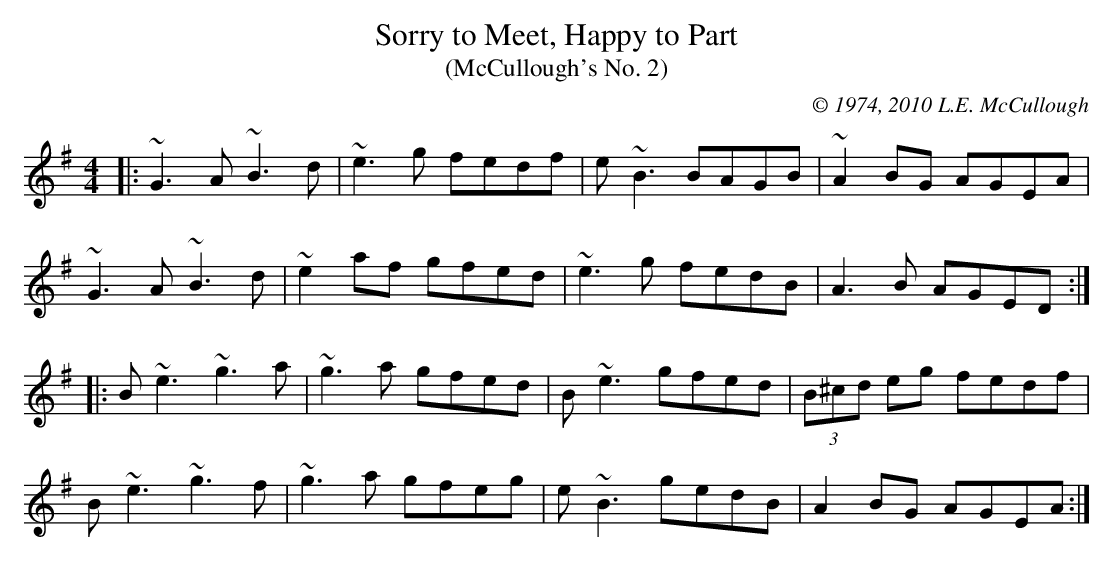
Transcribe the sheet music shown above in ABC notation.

X:1
T:Sorry to Meet, Happy to Part
T:(McCullough's No. 2)
C:© 1974, 2010 L.E. McCullough
M:4/4
L:1/8
K:G
|:~G3 A ~B3 d | ~e3 g fedf | e~B3 BAGB | ~A2 BG AGEA |
~G3 A ~B3 d | ~e2 af gfed | ~e3 g fedB | A3 B  AGED:|
|:B~e3 ~g3 a |~g3 a gfed | B~e3 gfed | (3B^cd eg fedf |
B~e3 ~g3 f |~g3 a gfeg | e~B3 gedB | A2 BG AGEA:|
